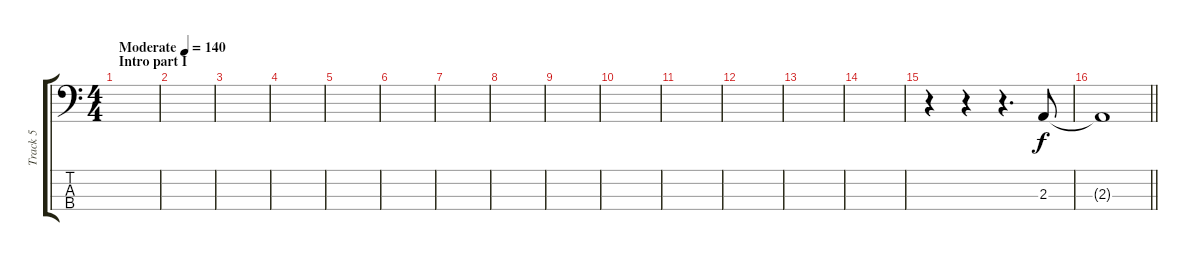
\track ("Track 5" "Track 5") {instrument electricbassfinger}
\staff {score tabs}
\tuning (F2 C2 G1 D1) {hide}
\ts (4 4)
\section ("" "Intro part I")
\tempo (140 "Moderate")
\clef f4
\ks c
|
|
|
|
|
|
|
|
|
|
|
|
|
|
r.4 r.4 r.4{d} 2.3.8 |
\barLineRight lightlight
2.3{t}.1
